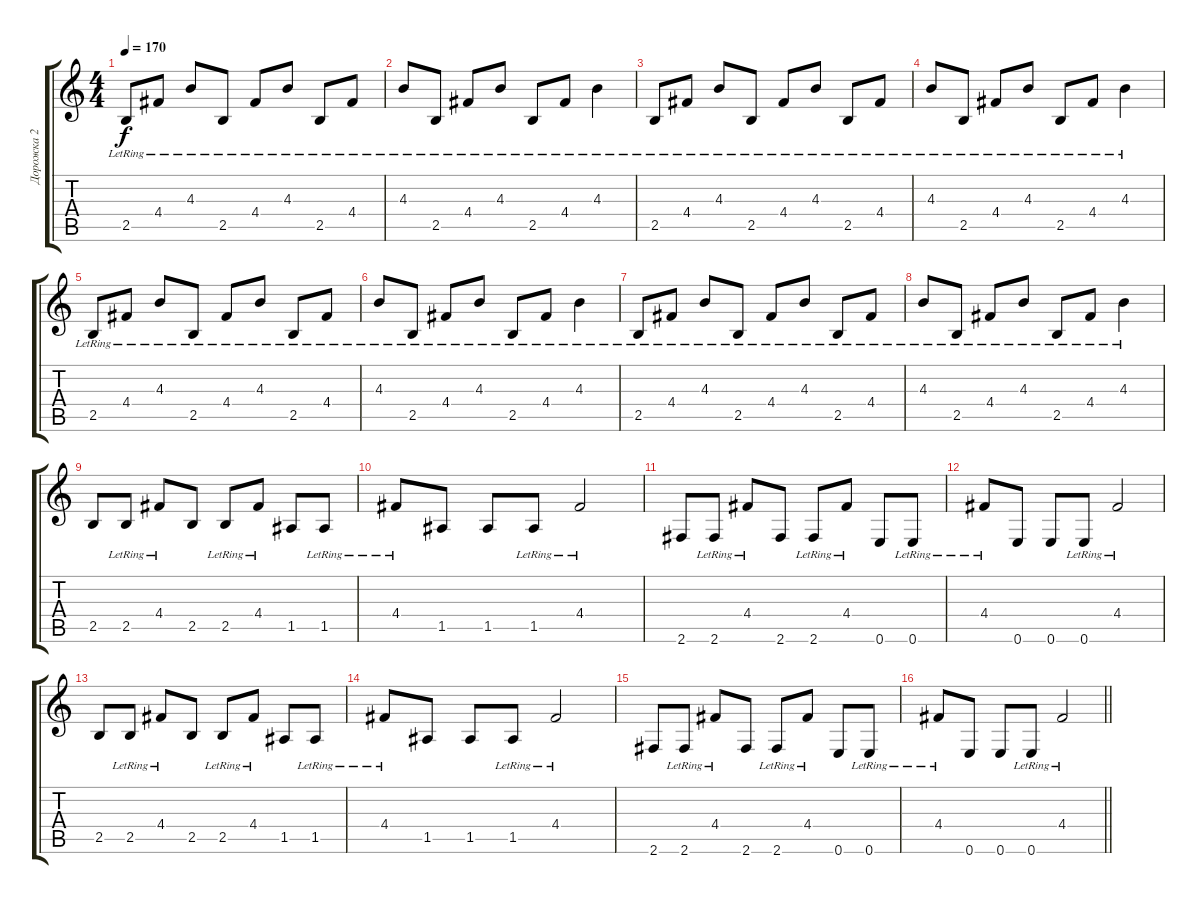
\track ("Дорожка 2" "Дорожка 2") {instrument acousticguitarsteel}
\staff {score tabs}
\tuning (E4 B3 G3 D3 A2 E2) {hide}
\ts (4 4)
\tempo 170
\clef g2
\ks c
2.5{lr}.8{dy f} 4.4{lr}.8 4.3{lr}.8 2.5{lr}.8 4.4{lr}.8 4.3{lr}.8 2.5{lr}.8 4.4{lr}.8 |
4.3{lr}.8 2.5{lr}.8 4.4{lr}.8 4.3{lr}.8 2.5{lr}.8 4.4{lr}.8 4.3{lr}.4 |
2.5{lr}.8 4.4{lr}.8 4.3{lr}.8 2.5{lr}.8 4.4{lr}.8 4.3{lr}.8 2.5{lr}.8 4.4{lr}.8 |
4.3{lr}.8 2.5{lr}.8 4.4{lr}.8 4.3{lr}.8 2.5{lr}.8 4.4{lr}.8 4.3{lr}.4 |
2.5{lr}.8 4.4{lr}.8 4.3{lr}.8 2.5{lr}.8 4.4{lr}.8 4.3{lr}.8 2.5{lr}.8 4.4{lr}.8 |
4.3{lr}.8 2.5{lr}.8 4.4{lr}.8 4.3{lr}.8 2.5{lr}.8 4.4{lr}.8 4.3{lr}.4 |
2.5{lr}.8 4.4{lr}.8 4.3{lr}.8 2.5{lr}.8 4.4{lr}.8 4.3{lr}.8 2.5{lr}.8 4.4{lr}.8 |
4.3{lr}.8 2.5{lr}.8 4.4{lr}.8 4.3{lr}.8 2.5{lr}.8 4.4{lr}.8 4.3{lr}.4 |
2.5.8 2.5{lr}.8 4.4{lr}.8 2.5.8 2.5{lr}.8 4.4{lr}.8 1.5.8 1.5{lr}.8 |
4.4{lr}.8 1.5.8 1.5.8 1.5{lr}.8 4.4{lr}.2 |
2.6.8 2.6{lr}.8 4.4{lr}.8 2.6.8 2.6{lr}.8 4.4{lr}.8 0.6.8 0.6{lr}.8 |
4.4{lr}.8 0.6.8 0.6.8 0.6{lr}.8 4.4{lr}.2 |
2.5.8 2.5{lr}.8 4.4{lr}.8 2.5.8 2.5{lr}.8 4.4{lr}.8 1.5.8 1.5{lr}.8 |
4.4{lr}.8 1.5.8 1.5.8 1.5{lr}.8 4.4{lr}.2 |
2.6.8 2.6{lr}.8 4.4{lr}.8 2.6.8 2.6{lr}.8 4.4{lr}.8 0.6.8 0.6{lr}.8 |
\barLineRight lightlight
4.4{lr}.8 0.6.8 0.6.8 0.6{lr}.8 4.4{lr}.2
